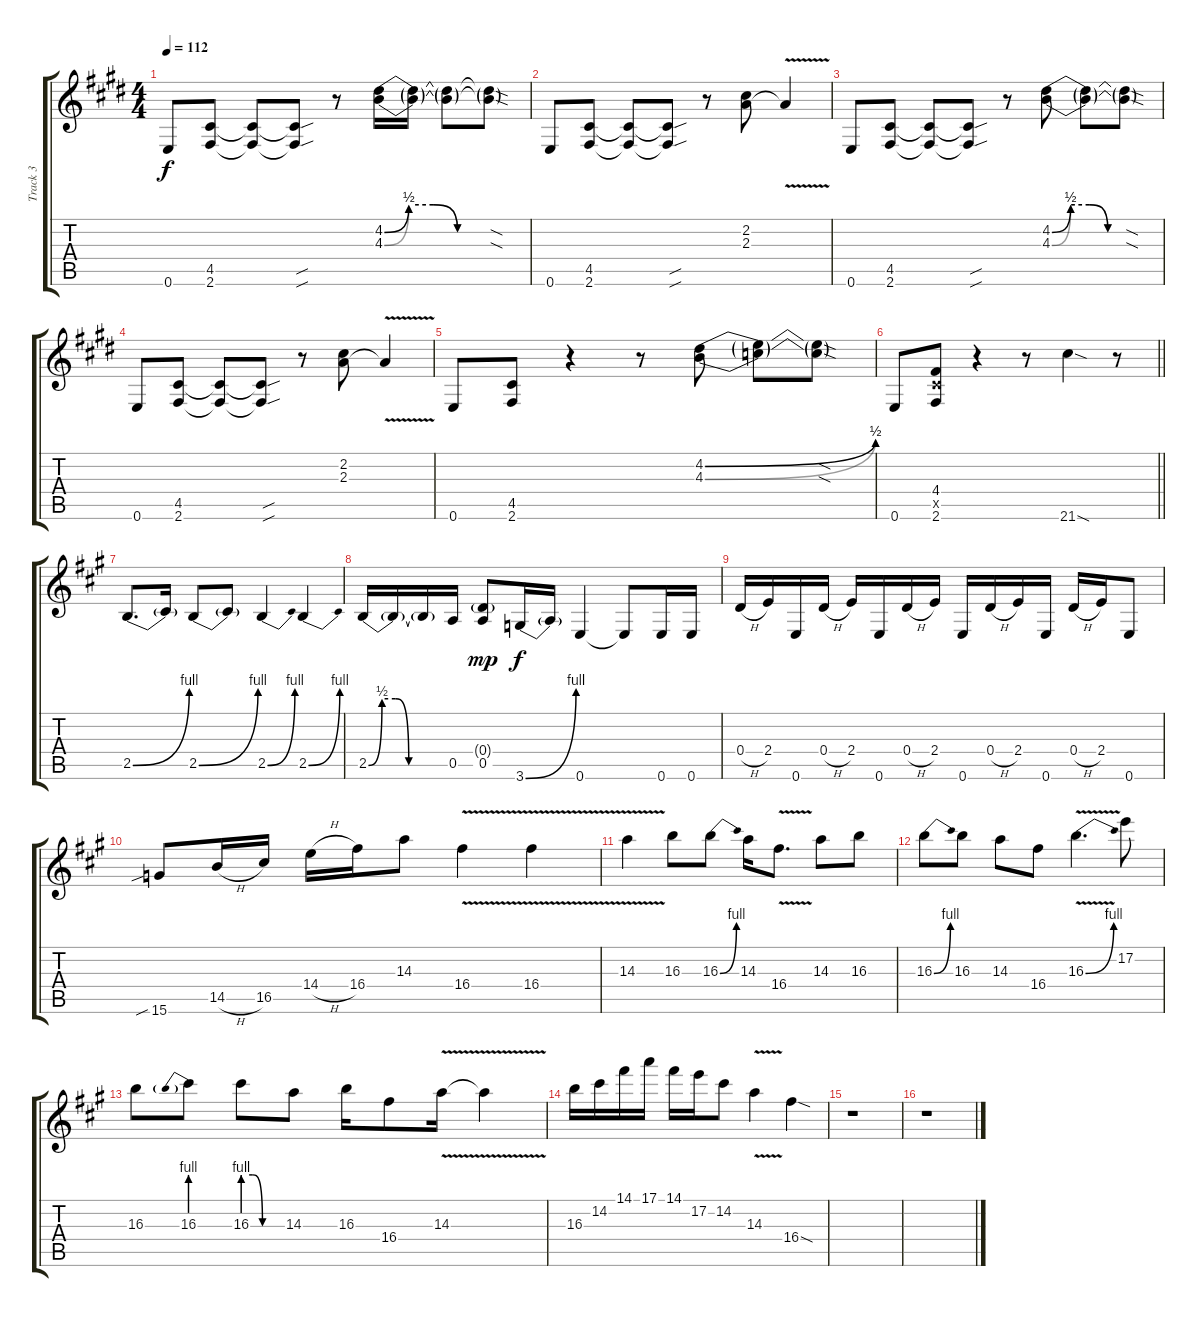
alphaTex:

\track ("Track 3" "Track 3") {instrument overdrivenguitar}
\staff {score tabs}
\tuning (E4 B3 G3 D3 A2 E2) {hide}
\ts (4 4)
\tempo 112
\clef g2
\ks e
0.6.8{dy f} (4.5 2.6).8 (4.5{t} 2.6{t}).8 (4.5{sou t} 2.6{sou t}).8 r.8 (4.2{be (custom 0 0 10 2 20 2 30 0 60 0)} 4.3{be (custom 0 0 10 2 20 2 30 0 60 0)}).16 (4.2{t} 4.3{t}).16 (4.2{t} 4.3{t}).8 (4.2{sod t} 4.3{sod t}).8 |
0.6.8 (4.5 2.6).8 (4.5{t} 2.6{t}).8 (4.5{sou t} 2.6{sou t}).8 r.8 (2.2 2.3).8 2.3{v t}.4 |
0.6.8 (4.5 2.6).8 (4.5{t} 2.6{t}).8 (4.5{sou t} 2.6{sou t}).8 r.8 (4.2{be (custom 0 0 10 2 20 2 30 0 60 0)} 4.3{be (custom 0 0 10 2 20 2 30 0 60 0)}).8 (4.2{t} 4.3{t}).8 (4.2{sod t} 4.3{sod t}).8 |
0.6.8 (4.5 2.6).8 (4.5{t} 2.6{t}).8 (4.5{sou t} 2.6{sou t}).8 r.8 (2.2 2.3).8 2.3{v t}.4 |
0.6.8 (4.5 2.6).8 r.4 r.8 (4.2{be (bend 0 0 60 2)} 4.3{be (bend 0 0 60 2)}).8 (4.2{t} 4.3{t}).8 (4.2{sod t} 4.3{sod t}).8 |
\barLineRight lightlight
0.6.8 (4.4 4.5{x} 2.6).8 r.4 r.8 21.6{sod}.4 r.8 |
\ks a
2.5{be (bend 0 0 60 4)}.8{d volume 8} 2.5{t}.16 2.5{be (bend 0 0 60 4)}.8 2.5{t}.8 2.5{be (bend 0 0 60 4)}.4 2.5{be (bend 0 0 60 4)}.4 |
2.5{be (custom 0 0 10 2 20 2 30 0 60 0)}.16 2.5{t}.16 2.5{t}.16 0.5.16 (0.4{g} 0.5).8{dy mp} 3.6{be (bend 0 0 60 4)}.16{dy f} 3.6{t}.16 0.6.4 0.6{t}.8 0.6.16 0.6.16 |
0.4{h}.16 2.4.16 0.6.16 0.4{h}.16 2.4.16 0.6.16 0.4{h}.16 2.4.16 0.6.16 0.4{h}.16 2.4.16 0.6.16 0.4{h}.16 2.4.16 0.6.8 |
15.6{sib}.8 14.5{h}.16 16.5.16 14.4{h}.16 16.4.16 14.3.8 16.4{v}.4 16.4{v}.4 |
14.3{v}.4 16.3.8 16.3{be (bend 0 0 60 4)}.8 14.3.16 16.4{v}.8{d} 14.3.8 16.3.8 |
16.3{be (bend 0 0 60 4)}.8 16.3.8 14.3.8 16.4.8 16.3{be (bend 0 0 60 4) v}.4{d} 17.2.8 |
16.3.8 16.3{be (prebend 0 4 60 4)}.8 16.3{be (custom 0 4 15 4 30 0 60 0)}.8 14.3.8 16.3.16 16.4.8 14.3{v}.16 14.3{t}.4 |
16.3.16 14.2.16 14.1.16 17.1.16 14.1.16 17.2.16 14.2.8 14.3{v}.4 16.4{sod}.4 |
r.1 |
r.1
